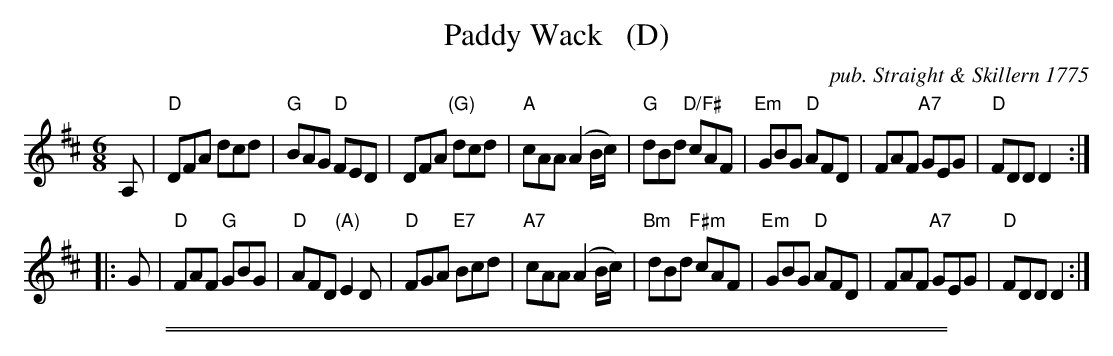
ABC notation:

X:1
T: Paddy Wack   (D)
O: pub. Straight & Skillern 1775
M: 6/8
L: 1/8
K: D
A, |\
"D"DFA dcd | "G"BAG "D"FED | DFA "(G)"dcd | "A"cAA (A2B/c/) |\
"G"dBd "D/F#"cAF | "Em"GBG "D"AFD | FAF "A7"GEG | "D"FDD D2 :|
|: G |\
"D"FAF "G"GBG | "D"AFD "(A)"E2D | "D"FGA "E7"Bcd | "A7"cAA (A2B/c/) |\
"Bm"dBd "F#m"cAF | "Em"GBG "D"AFD | FAF "A7"GEG | "D"FDD D2 :|
